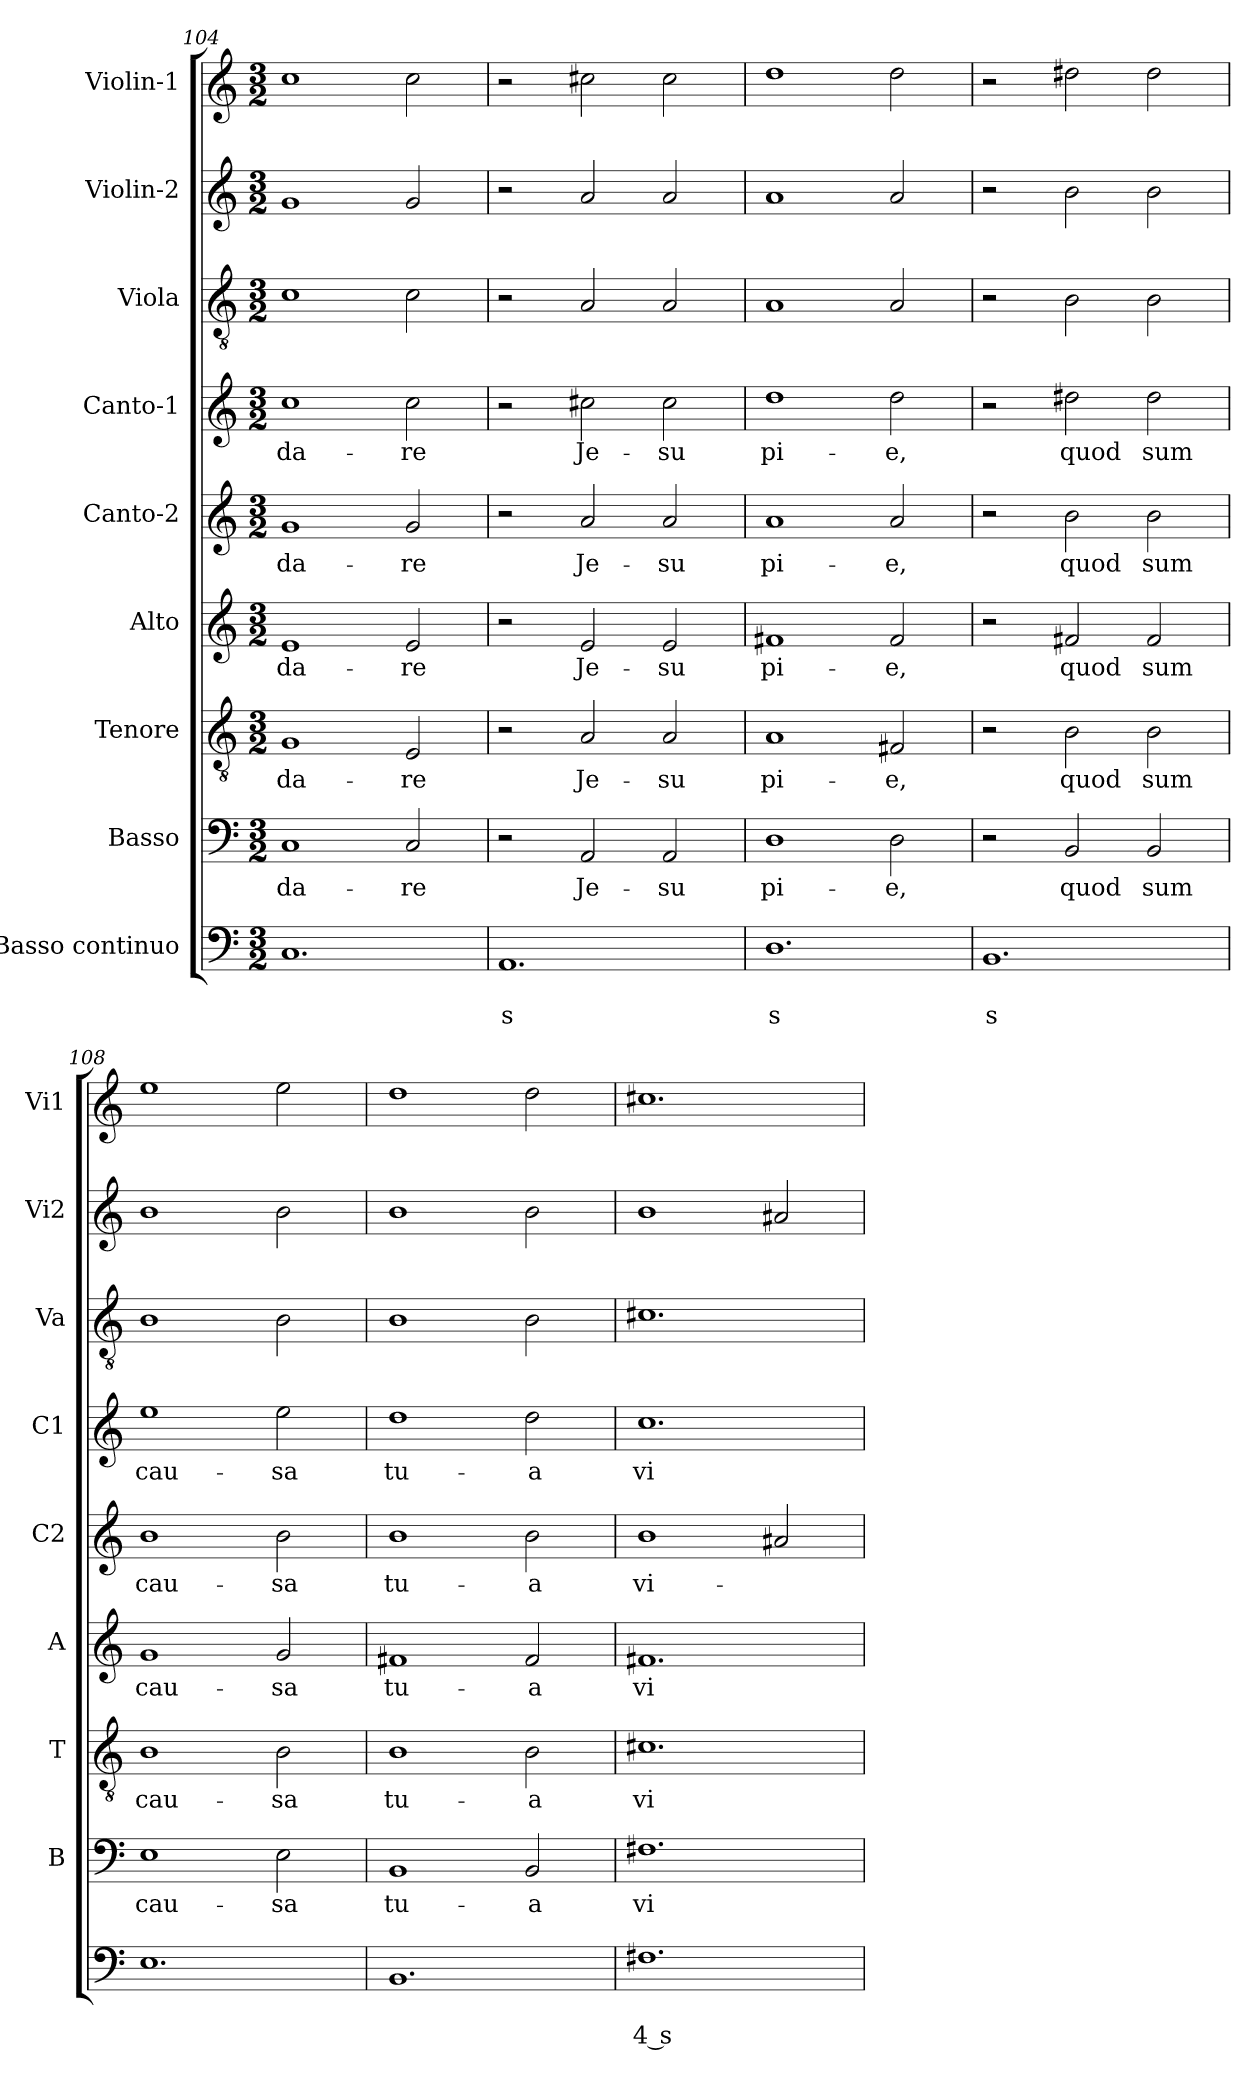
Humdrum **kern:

**kern	**text	**text	**kern	**text	**kern	**text	**kern	**text	**kern	**text	**kern	**text	**kern	**kern	**kern
*part9	*part9	*part9	*part8	*part8	*part7	*part7	*part6	*part6	*part5	*part5	*part4	*part4	*part3	*part2	*part1
*staff9	*staff9	*staff9	*staff8	*staff8	*staff7	*staff7	*staff6	*staff6	*staff5	*staff5	*staff4	*staff4	*staff3	*staff2	*staff1
*I"Basso continuo	*	*	*I"Basso	*	*I"Tenore	*	*I"Alto	*	*I"Canto-2	*	*I"Canto-1	*	*I"Viola	*I"Violin-2	*I"Violin-1
*	*	*	*I'B	*	*I'T	*	*I'A	*	*I'C2	*	*I'C1	*	*I'Va	*I'Vi2	*I'Vi1
*clefF4	*	*	*clefF4	*	*clefGv2	*	*clefG2	*	*clefG2	*	*clefG2	*	*clefGv2	*clefG2	*clefG2
*k[]	*	*	*k[]	*	*k[]	*	*k[]	*	*k[]	*	*k[]	*	*k[]	*k[]	*k[]
*C:	*	*	*C:	*	*C:	*	*C:	*	*C:	*	*C:	*	*C:	*C:	*C:
*M3/2	*	*	*M3/2	*	*M3/2	*	*M3/2	*	*M3/2	*	*M3/2	*	*M3/2	*M3/2	*M3/2
=104	=104	=104	=104	=104	=104	=104	=104	=104	=104	=104	=104	=104	=104	=104	=104
!	!	!	!	!LO:LY:b	!	!	!	!	!	!	!	!	!	!	!
!	!	!	!	!	!	!LO:LY:b	!	!	!	!	!	!	!	!	!
!	!	!	!	!	!	!	!	!LO:LY:b	!	!	!	!	!	!	!
!	!	!	!	!	!	!	!	!	!	!LO:LY:b	!	!	!	!	!
!	!	!	!	!	!	!	!	!	!	!	!	!LO:LY:b	!	!	!
1.C	.	.	1C	-da-	1G	-da-	1e	-da-	1g	-da-	1cc	-da-	1c	1g	1cc
!	!	!	!	!LO:LY:b	!	!	!	!	!	!	!	!	!	!	!
!	!	!	!	!	!	!LO:LY:b	!	!	!	!	!	!	!	!	!
!	!	!	!	!	!	!	!	!LO:LY:b	!	!	!	!	!	!	!
!	!	!	!	!	!	!	!	!	!	!LO:LY:b	!	!	!	!	!
!	!	!	!	!	!	!	!	!	!	!	!	!LO:LY:b	!	!	!
.	.	.	2C/	-re	2E/	-re	2e/	-re	2g/	-re	2cc\	-re	2c\	2g/	2cc\
=105	=105	=105	=105	=105	=105	=105	=105	=105	=105	=105	=105	=105	=105	=105	=105
!	!	!LO:LY:b	!	!	!	!	!	!	!	!	!	!	!	!	!
1.AA	.	s	2r	.	2r	.	2r	.	2r	.	2r	.	2r	2r	2r
!	!	!	!	!LO:LY:b	!	!	!	!	!	!	!	!	!	!	!
!	!	!	!	!	!	!LO:LY:b	!	!	!	!	!	!	!	!	!
!	!	!	!	!	!	!	!	!LO:LY:b	!	!	!	!	!	!	!
!	!	!	!	!	!	!	!	!	!	!LO:LY:b	!	!	!	!	!
!	!	!	!	!	!	!	!	!	!	!	!	!LO:LY:b	!	!	!
.	.	.	2AA/	Je-	2A/	Je-	2e/	Je-	2a/	Je-	2cc#X\	Je-	2A/	2a/	2cc#X\
!	!	!	!	!LO:LY:b	!	!	!	!	!	!	!	!	!	!	!
!	!	!	!	!	!	!LO:LY:b	!	!	!	!	!	!	!	!	!
!	!	!	!	!	!	!	!	!LO:LY:b	!	!	!	!	!	!	!
!	!	!	!	!	!	!	!	!	!	!LO:LY:b	!	!	!	!	!
!	!	!	!	!	!	!	!	!	!	!	!	!LO:LY:b	!	!	!
.	.	.	2AA/	-su	2A/	-su	2e/	-su	2a/	-su	2cc#\	-su	2A/	2a/	2cc#\
=106	=106	=106	=106	=106	=106	=106	=106	=106	=106	=106	=106	=106	=106	=106	=106
!	!	!LO:LY:b	!	!	!	!	!	!	!	!	!	!	!	!	!
!	!	!	!	!LO:LY:b	!	!	!	!	!	!	!	!	!	!	!
!	!	!	!	!	!	!LO:LY:b	!	!	!	!	!	!	!	!	!
!	!	!	!	!	!	!	!	!LO:LY:b	!	!	!	!	!	!	!
!	!	!	!	!	!	!	!	!	!	!LO:LY:b	!	!	!	!	!
!	!	!	!	!	!	!	!	!	!	!	!	!LO:LY:b	!	!	!
1.D	.	s	1D	pi-	1A	pi-	1f#X	pi-	1a	pi-	1dd	pi-	1A	1a	1dd
!	!	!	!	!LO:LY:b	!	!	!	!	!	!	!	!	!	!	!
!	!	!	!	!	!	!LO:LY:b	!	!	!	!	!	!	!	!	!
!	!	!	!	!	!	!	!	!LO:LY:b	!	!	!	!	!	!	!
!	!	!	!	!	!	!	!	!	!	!LO:LY:b	!	!	!	!	!
!	!	!	!	!	!	!	!	!	!	!	!	!LO:LY:b	!	!	!
.	.	.	2D\	-e,	2F#X/	-e,	2f#/	-e,	2a/	-e,	2dd\	-e,	2A/	2a/	2dd\
=107	=107	=107	=107	=107	=107	=107	=107	=107	=107	=107	=107	=107	=107	=107	=107
!	!	!LO:LY:b	!	!	!	!	!	!	!	!	!	!	!	!	!
1.BB	.	s	2r	.	2r	.	2r	.	2r	.	2r	.	2r	2r	2r
!	!	!	!	!LO:LY:b	!	!	!	!	!	!	!	!	!	!	!
!	!	!	!	!	!	!LO:LY:b	!	!	!	!	!	!	!	!	!
!	!	!	!	!	!	!	!	!LO:LY:b	!	!	!	!	!	!	!
!	!	!	!	!	!	!	!	!	!	!LO:LY:b	!	!	!	!	!
!	!	!	!	!	!	!	!	!	!	!	!	!LO:LY:b	!	!	!
.	.	.	2BB/	quod	2B\	quod	2f#X/	quod	2b\	quod	2dd#X\	quod	2B\	2b\	2dd#X\
!	!	!	!	!LO:LY:b	!	!	!	!	!	!	!	!	!	!	!
!	!	!	!	!	!	!LO:LY:b	!	!	!	!	!	!	!	!	!
!	!	!	!	!	!	!	!	!LO:LY:b	!	!	!	!	!	!	!
!	!	!	!	!	!	!	!	!	!	!LO:LY:b	!	!	!	!	!
!	!	!	!	!	!	!	!	!	!	!	!	!LO:LY:b	!	!	!
.	.	.	2BB/	sum	2B\	sum	2f#/	sum	2b\	sum	2dd#\	sum	2B\	2b\	2dd#\
=108	=108	=108	=108	=108	=108	=108	=108	=108	=108	=108	=108	=108	=108	=108	=108
!	!	!	!	!LO:LY:b	!	!	!	!	!	!	!	!	!	!	!
!	!	!	!	!	!	!LO:LY:b	!	!	!	!	!	!	!	!	!
!	!	!	!	!	!	!	!	!LO:LY:b	!	!	!	!	!	!	!
!	!	!	!	!	!	!	!	!	!	!LO:LY:b	!	!	!	!	!
!	!	!	!	!	!	!	!	!	!	!	!	!LO:LY:b	!	!	!
1.E	.	.	1E	cau-	1B	cau-	1g	cau-	1b	cau-	1ee	cau-	1B	1b	1ee
!	!	!	!	!LO:LY:b	!	!	!	!	!	!	!	!	!	!	!
!	!	!	!	!	!	!LO:LY:b	!	!	!	!	!	!	!	!	!
!	!	!	!	!	!	!	!	!LO:LY:b	!	!	!	!	!	!	!
!	!	!	!	!	!	!	!	!	!	!LO:LY:b	!	!	!	!	!
!	!	!	!	!	!	!	!	!	!	!	!	!LO:LY:b	!	!	!
.	.	.	2E\	-sa	2B\	-sa	2g/	-sa	2b\	-sa	2ee\	-sa	2B\	2b\	2ee\
!!LO:LB:g=z
=109	=109	=109	=109	=109	=109	=109	=109	=109	=109	=109	=109	=109	=109	=109	=109
!	!	!	!	!LO:LY:b	!	!	!	!	!	!	!	!	!	!	!
!	!	!	!	!	!	!LO:LY:b	!	!	!	!	!	!	!	!	!
!	!	!	!	!	!	!	!	!LO:LY:b	!	!	!	!	!	!	!
!	!	!	!	!	!	!	!	!	!	!LO:LY:b	!	!	!	!	!
!	!	!	!	!	!	!	!	!	!	!	!	!LO:LY:b	!	!	!
1.BB	.	.	1BB	tu-	1B	tu-	1f#X	tu-	1b	tu-	1dd	tu-	1B	1b	1dd
!	!	!	!	!LO:LY:b	!	!	!	!	!	!	!	!	!	!	!
!	!	!	!	!	!	!LO:LY:b	!	!	!	!	!	!	!	!	!
!	!	!	!	!	!	!	!	!LO:LY:b	!	!	!	!	!	!	!
!	!	!	!	!	!	!	!	!	!	!LO:LY:b	!	!	!	!	!
!	!	!	!	!	!	!	!	!	!	!	!	!LO:LY:b	!	!	!
.	.	.	2BB/	-a	2B\	-a	2f#/	-a	2b\	-a	2dd\	-a	2B\	2b\	2dd\
=110	=110	=110	=110	=110	=110	=110	=110	=110	=110	=110	=110	=110	=110	=110	=110
!	!	!LO:LY:b	!	!	!	!	!	!	!	!	!	!	!	!	!
!	!	!	!	!LO:LY:b	!	!	!	!	!	!	!	!	!	!	!
!	!	!	!	!	!	!LO:LY:b	!	!	!	!	!	!	!	!	!
!	!	!	!	!	!	!	!	!LO:LY:b	!	!	!	!	!	!	!
!	!	!	!	!	!	!	!	!	!	!LO:LY:b	!	!	!	!	!
!	!	!	!	!	!	!	!	!	!	!	!	!LO:LY:b	!	!	!
1.F#X	.	4 s	1.F#X	vi-	1.c#X	vi-	1.f#X	vi-	1b	vi-	1.cc	vi-	1.c#X	1b	1.cc#X
.	.	.	.	.	.	.	.	.	2a#X/	.	.	.	.	2a#X/	.
=	=	=	=	=	=	=	=	=	=	=	=	=	=	=	=
*-	*-	*-	*-	*-	*-	*-	*-	*-	*-	*-	*-	*-	*-	*-	*-
